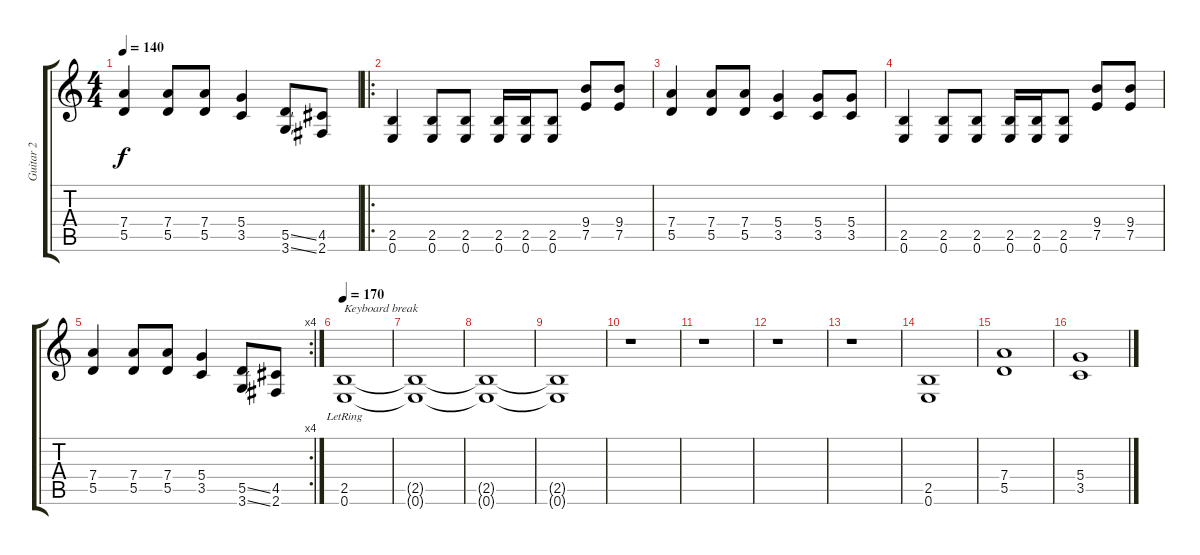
\track ("Guitar 2" "Guitar 2") {instrument distortionguitar}
\staff {score tabs}
\tuning (E4 B3 G3 D3 A2 E2) {hide}
\ts (4 4)
\tempo 140
\clef g2
\ks c
(7.4 5.5).4{dy f} (7.4 5.5).8 (7.4 5.5).8 (5.4 3.5).4 (5.5{ss} 3.6{ss}).8 (4.5 2.6).8 |
\ro
(2.5 0.6).4 (2.5 0.6).8 (2.5 0.6).8 (2.5 0.6).16 (2.5 0.6).16 (2.5 0.6).8 (9.4 7.5).8 (9.4 7.5).8 |
(7.4 5.5).4 (7.4 5.5).8 (7.4 5.5).8 (5.4 3.5).4 (5.4 3.5).8 (5.4 3.5).8 |
(2.5 0.6).4 (2.5 0.6).8 (2.5 0.6).8 (2.5 0.6).16 (2.5 0.6).16 (2.5 0.6).8 (9.4 7.5).8 (9.4 7.5).8 |
\rc 4
(7.4 5.5).4 (7.4 5.5).8 (7.4 5.5).8 (5.4 3.5).4 (5.5{ss} 3.6{ss}).8 (4.5 2.6).8 |
\tempo 170
(2.5{lr} 0.6{lr}).1{txt "Keyboard break"} |
(2.5{t} 0.6{t}).1 |
(2.5{t} 0.6{t}).1 |
(2.5{t} 0.6{t}).1 |
r.1 |
r.1 |
r.1 |
r.1 |
(2.5 0.6).1{volume 14} |
(7.4 5.5).1 |
(5.4 3.5).1
